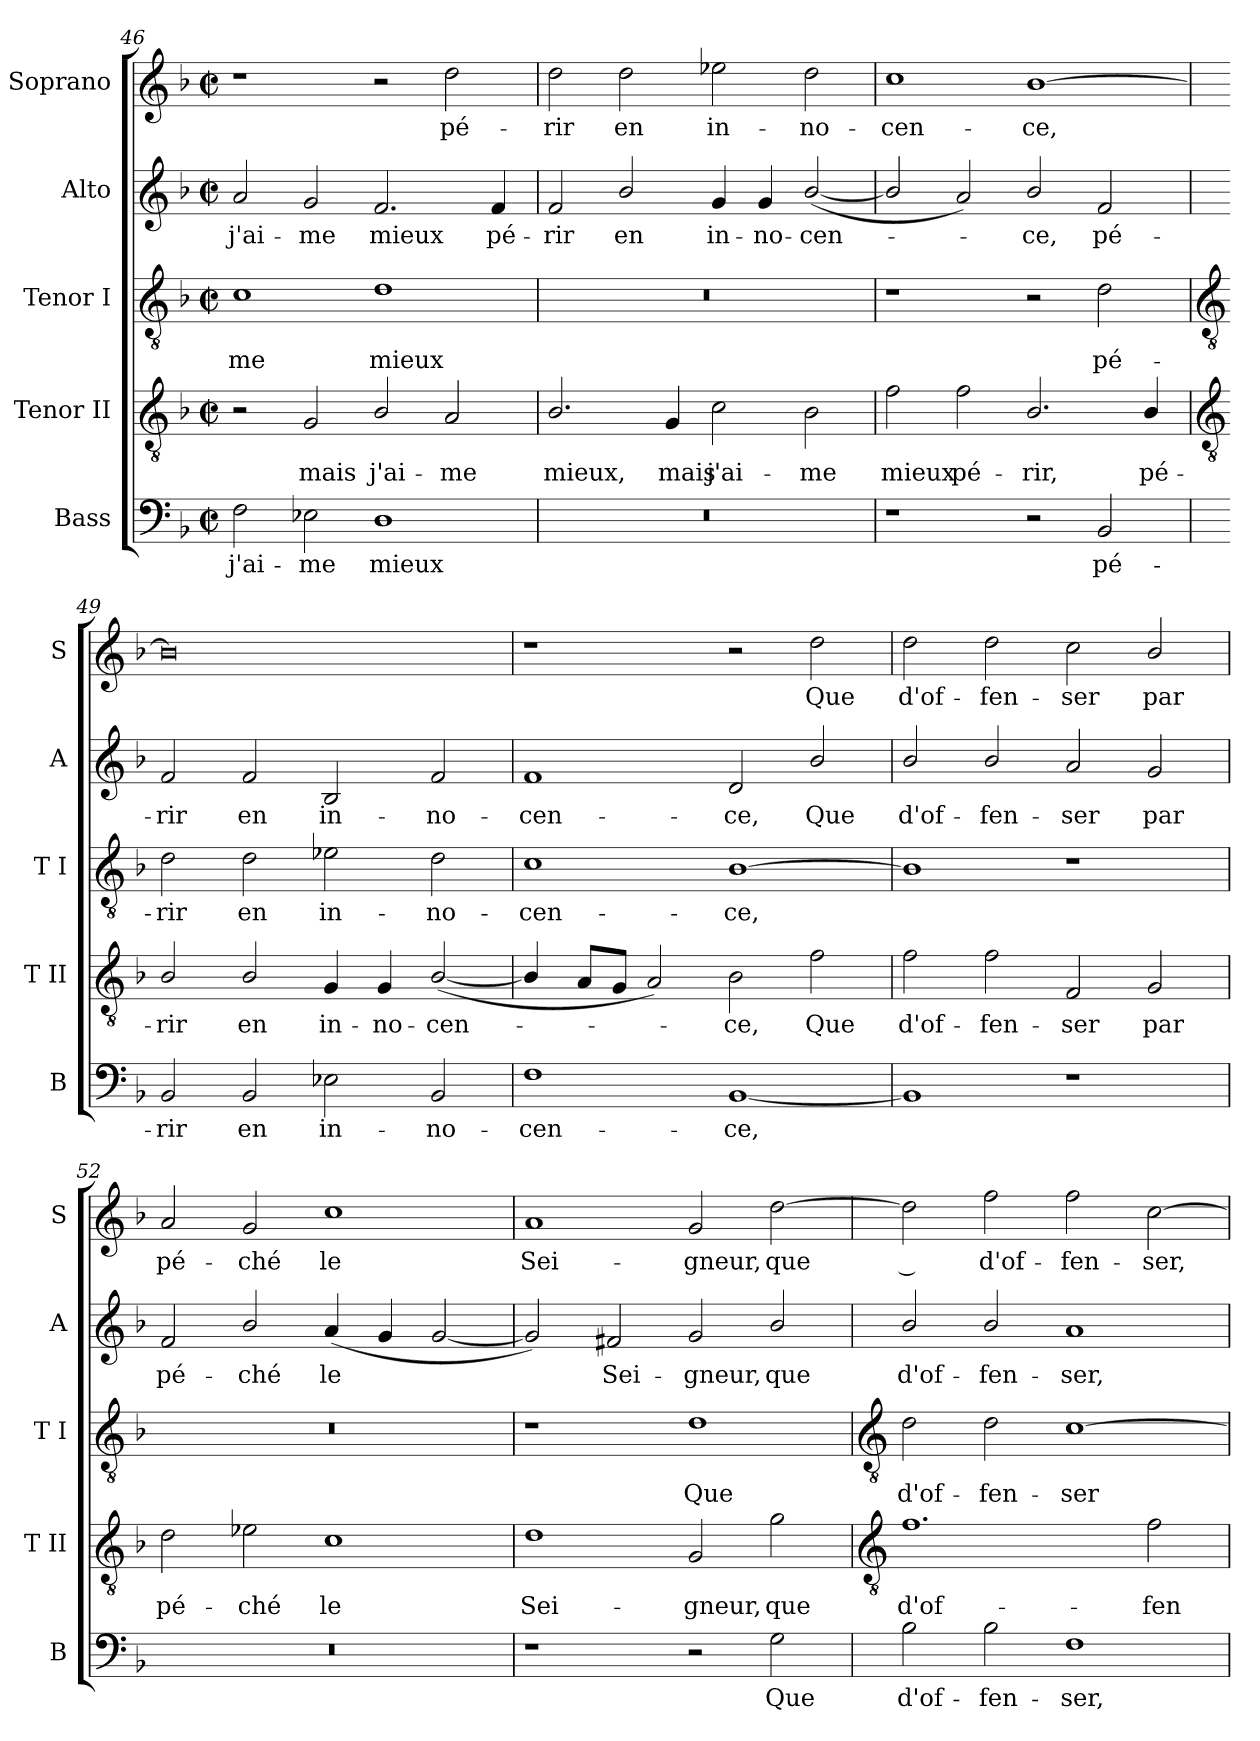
**kern	**text	**kern	**text	**kern	**text	**kern	**text	**kern	**text
*part5	*part5	*part4	*part4	*part3	*part3	*part2	*part2	*part1	*part1
*staff5	*staff5	*staff4	*staff4	*staff3	*staff3	*staff2	*staff2	*staff1	*staff1
*I"Bass	*	*I"Tenor II	*	*I"Tenor I	*	*I"Alto	*	*I"Soprano	*
*I'B	*	*I'T II	*	*I'T I	*	*I'A	*	*I'S	*
*clefF4	*	*clefGv2	*	*clefGv2	*	*clefG2	*	*clefG2	*
*k[b-]	*	*k[b-]	*	*k[b-]	*	*k[b-]	*	*k[b-]	*
*F:	*	*F:	*	*F:	*	*F:	*	*F:	*
*M4/2	*	*M4/2	*	*M4/2	*	*M4/2	*	*M4/2	*
*met(c|)	*	*met(c|)	*	*met(c|)	*	*met(c|)	*	*met(c|)	*
=46	=46	=46	=46	=46	=46	=46	=46	=46	=46
!	!LO:LY:b	!	!	!	!LO:LY:b	!	!LO:LY:b	!	!
2F	j'ai-	2r	.	1c	-me	2a	j'ai-	1r	.
!	!LO:LY:b	!	!LO:LY:b	!	!	!	!LO:LY:b	!	!
2E-X	-me	2G	mais	.	.	2g	-me	.	.
!	!LO:LY:b	!	!LO:LY:b	!	!LO:LY:b	!	!LO:LY:b	!	!
1D	mieux	2B-/	j'ai-	1d	mieux	2.f	mieux	2r	.
!	!	!	!LO:LY:b	!	!	!	!	!	!LO:LY:b
.	.	2A	-me	.	.	.	.	2dd	pé-
!	!	!	!	!	!	!	!LO:LY:b	!	!
.	.	.	.	.	.	4f	pé-	.	.
=47	=47	=47	=47	=47	=47	=47	=47	=47	=47
!	!	!	!LO:LY:b	!	!	!	!LO:LY:b	!	!LO:LY:b
0r	.	2.B-/	mieux,	0r	.	2f	-rir	2dd	-rir
!	!	!	!	!	!	!	!LO:LY:b	!	!LO:LY:b
.	.	.	.	.	.	2b-/	en	2dd	en
!	!	!	!LO:LY:b	!	!	!	!	!	!
.	.	4G	mais	.	.	.	.	.	.
!	!	!	!LO:LY:b	!	!	!	!LO:LY:b	!	!LO:LY:b
.	.	2c	j'ai-	.	.	4g	in-	2ee-X	in-
!	!	!	!	!	!	!	!LO:LY:b	!	!
.	.	.	.	.	.	4g	-no-	.	.
!	!	!	!LO:LY:b	!	!	!	!LO:LY:b	!	!LO:LY:b
.	.	2B-	-me	.	.	(<[2b-/	-cen-	2dd	-no-
=48	=48	=48	=48	=48	=48	=48	=48	=48	=48
!	!	!	!LO:LY:b	!	!	!	!	!	!LO:LY:b
1r	.	2f	mieux	1r	.	2b-/]	.	1cc	-cen-
!	!	!	!LO:LY:b	!	!	!	!	!	!
.	.	2f	pé-	.	.	2a)	.	.	.
!	!	!	!LO:LY:b	!	!	!	!LO:LY:b	!	!LO:LY:b
2r	.	2.B-/	-rir,	2r	.	2b-/	ce,	[1b-	-ce,
!	!LO:LY:b	!	!	!	!LO:LY:b	!	!LO:LY:b	!	!
2BB-	pé-	.	.	2d	pé-	2f	pé-	.	.
!	!	!	!LO:LY:b	!	!	!	!	!	!
.	.	4B-/	pé-	.	.	.	.	.	.
!!LO:LB:g=z
=49	=49	=49	=49	=49	=49	=49	=49	=49	=49
*	*	*clefGv2	*	*clefGv2	*	*	*	*	*
!	!LO:LY:b	!	!LO:LY:b	!	!LO:LY:b	!	!LO:LY:b	!	!
2BB-	-rir	2B-/	-rir	2d	-rir	2f	-rir	0b-]	.
!	!LO:LY:b	!	!LO:LY:b	!	!LO:LY:b	!	!LO:LY:b	!	!
2BB-	en	2B-/	en	2d	en	2f	en	.	.
!	!LO:LY:b	!	!LO:LY:b	!	!LO:LY:b	!	!LO:LY:b	!	!
2E-X	in-	4G	in-	2e-X	in-	2B-	in-	.	.
!	!	!	!LO:LY:b	!	!	!	!	!	!
.	.	4G	-no-	.	.	.	.	.	.
!	!LO:LY:b	!	!LO:LY:b	!	!LO:LY:b	!	!LO:LY:b	!	!
2BB-	-no-	(<[2B-/	-cen-	2d	-no-	2f	-no-	.	.
=50	=50	=50	=50	=50	=50	=50	=50	=50	=50
!	!LO:LY:b	!	!	!	!LO:LY:b	!	!LO:LY:b	!	!
1F	-cen-	4B-/]	.	1c	-cen-	1f	-cen-	1r	.
.	.	8AL	.	.	.	.	.	.	.
.	.	8GJ	.	.	.	.	.	.	.
.	.	2A)	.	.	.	.	.	.	.
!	!LO:LY:b	!	!LO:LY:b	!	!LO:LY:b	!	!LO:LY:b	!	!
[1BB-	-ce,	2B-	ce,	[1B-	-ce,	2d	-ce,	2r	.
!	!	!	!LO:LY:b	!	!	!	!LO:LY:b	!	!LO:LY:b
.	.	2f	Que	.	.	2b-/	Que	2dd	Que
=51	=51	=51	=51	=51	=51	=51	=51	=51	=51
!	!	!	!LO:LY:b	!	!	!	!LO:LY:b	!	!LO:LY:b
1BB-]	.	2f	d'of-	1B-]	.	2b-/	d'of-	2dd	d'of-
!	!	!	!LO:LY:b	!	!	!	!LO:LY:b	!	!LO:LY:b
.	.	2f	-fen-	.	.	2b-/	-fen-	2dd	-fen-
!	!	!	!LO:LY:b	!	!	!	!LO:LY:b	!	!LO:LY:b
1r	.	2F	-ser	1r	.	2a	-ser	2cc	-ser
!	!	!	!LO:LY:b	!	!	!	!LO:LY:b	!	!LO:LY:b
.	.	2G	par	.	.	2g	par	2b-/	par
=52	=52	=52	=52	=52	=52	=52	=52	=52	=52
!	!	!	!LO:LY:b	!	!	!	!LO:LY:b	!	!LO:LY:b
0r	.	2d	pé-	0r	.	2f	pé-	2a	pé-
!	!	!	!LO:LY:b	!	!	!	!LO:LY:b	!	!LO:LY:b
.	.	2e-X	-ché	.	.	2b-/	-ché	2g	-ché
!	!	!	!LO:LY:b	!	!	!	!LO:LY:b	!	!LO:LY:b
.	.	1c	le	.	.	(<4a	le	1cc	le
.	.	.	.	.	.	4g	.	.	.
.	.	.	.	.	.	[2g	.	.	.
=53	=53	=53	=53	=53	=53	=53	=53	=53	=53
!	!	!	!LO:LY:b	!	!	!	!	!	!LO:LY:b
1r	.	1d	Sei-	1r	.	2g])	.	1a	Sei-
!	!	!	!	!	!	!	!LO:LY:b	!	!
.	.	.	.	.	.	2f#X	Sei-	.	.
!	!	!	!LO:LY:b	!	!LO:LY:b	!	!LO:LY:b	!	!LO:LY:b
2r	.	2G	-gneur,	1d	Que	2g	-gneur,	2g	-gneur,
!	!LO:LY:b	!	!LO:LY:b	!	!	!	!LO:LY:b	!	!LO:LY:b
2G	Que	2g	que	.	.	2b-/	que	[2dd	que
!!LO:LB:g=z
=54	=54	=54	=54	=54	=54	=54	=54	=54	=54
*	*	*clefGv2	*	*clefGv2	*	*	*	*	*
!	!LO:LY:b	!	!LO:LY:b	!	!LO:LY:b	!	!LO:LY:b	!	!LO:LY:b
2B-	d'of-	1.f	d'of-	2d	d'of-	2b-/	d'of-	2dd]	__
!	!LO:LY:b	!	!	!	!LO:LY:b	!	!LO:LY:b	!	!LO:LY:b
2B-	-fen-	.	.	2d	-fen-	2b-/	-fen-	2ff	d'of-
!	!LO:LY:b	!	!	!	!LO:LY:b	!	!LO:LY:b	!	!LO:LY:b
1F	-ser,	.	.	[1c	-ser	1a	-ser,	2ff	-fen-
!	!	!	!LO:LY:b	!	!	!	!	!	!LO:LY:b
.	.	2f	-fen-	.	.	.	.	[2cc	-ser,
=	=	=	=	=	=	=	=	=	=
*-	*-	*-	*-	*-	*-	*-	*-	*-	*-
